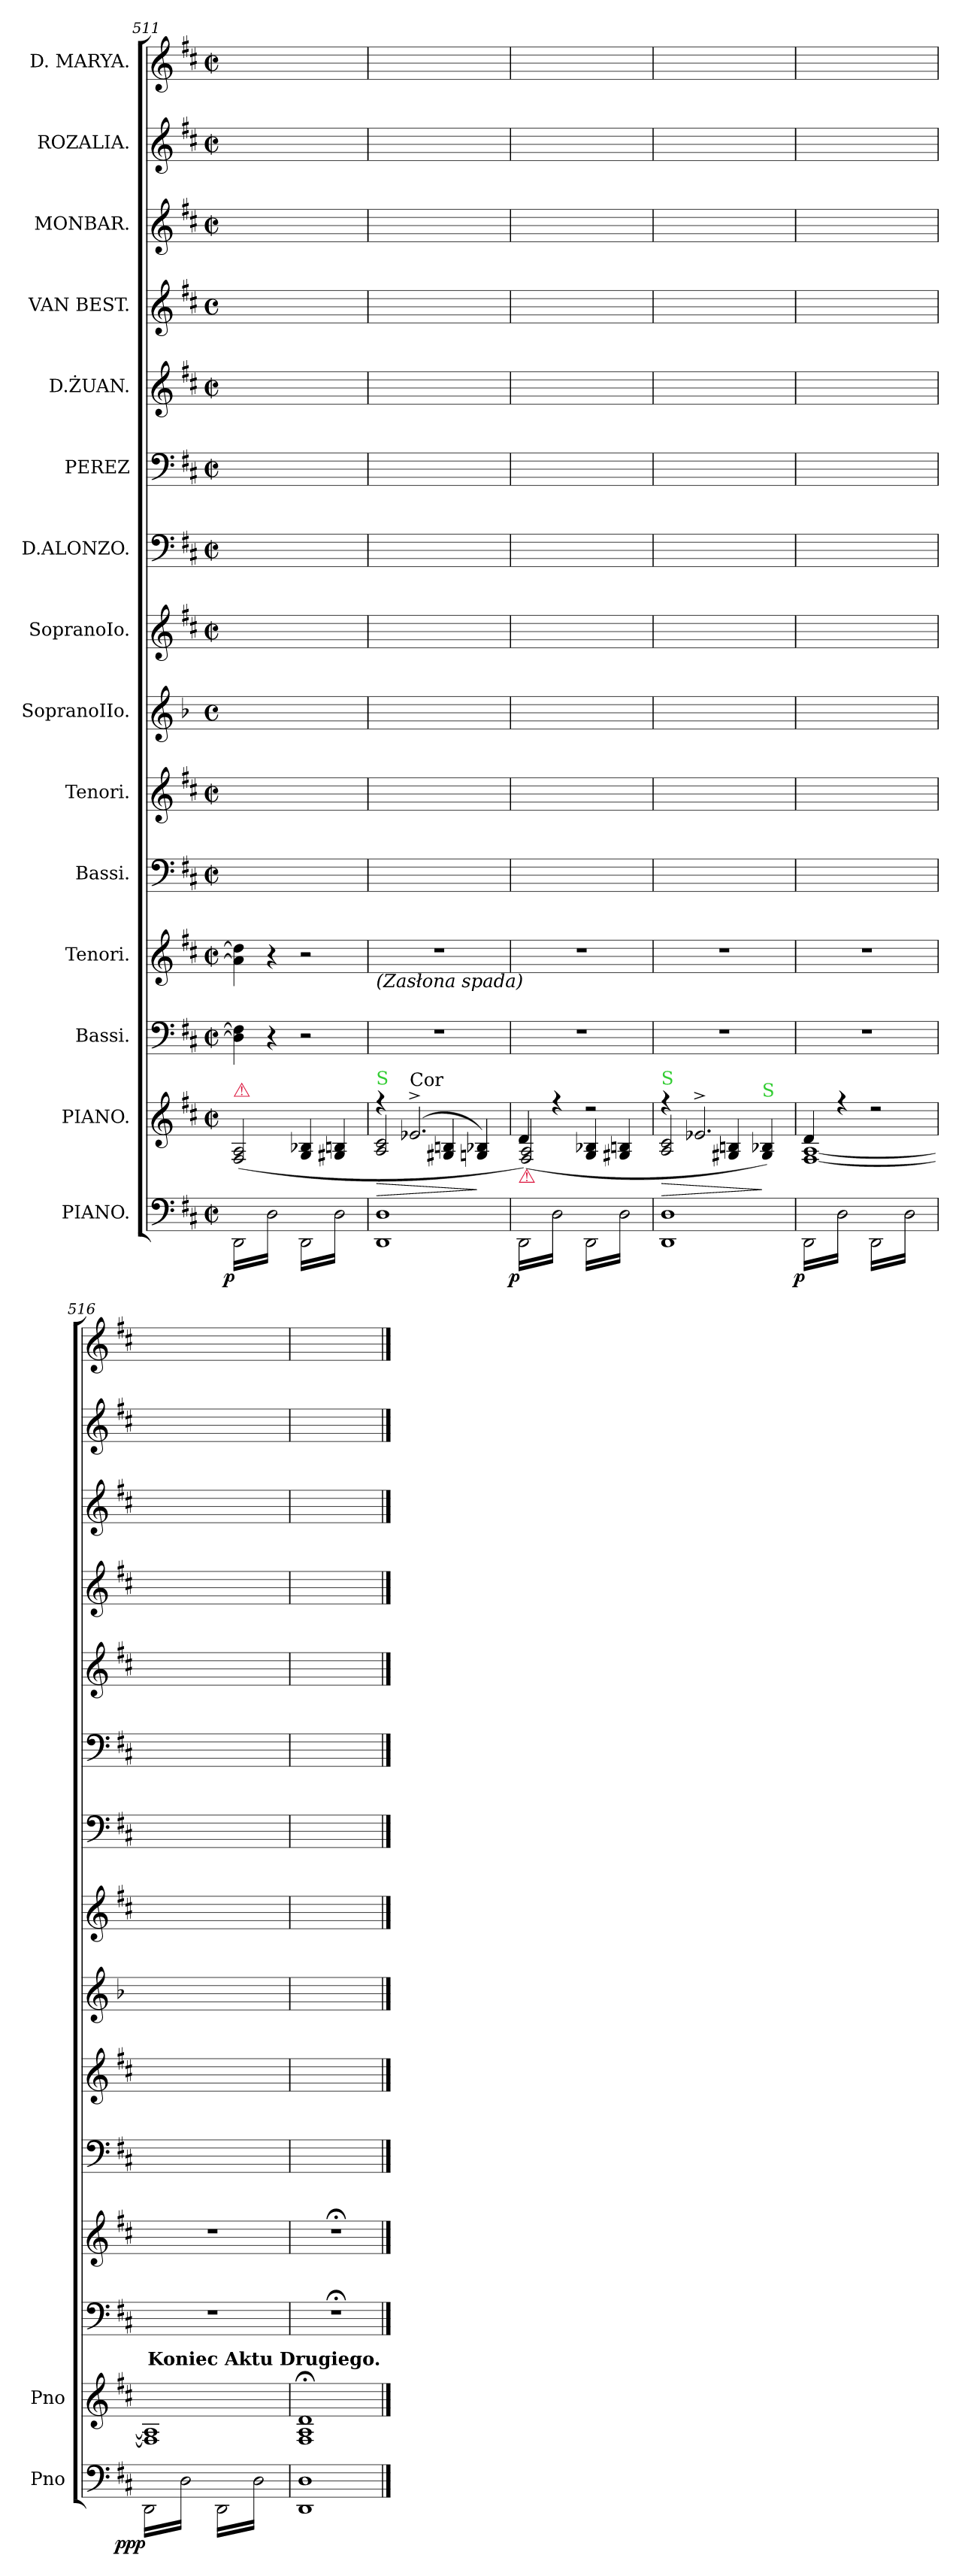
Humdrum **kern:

**kern	**dynam	**kern	**dynam	**kern	**kern	**kern	**kern	**kern	**kern	**kern	**kern	**kern	**kern	**kern	**kern	**kern
*part15	*part15	*part14	*part14	*part13	*part12	*part11	*part10	*part9	*part8	*part7	*part6	*part5	*part4	*part3	*part2	*part1
*staff15	*staff15	*staff14	*staff14	*staff13	*staff12	*staff11	*staff10	*staff9	*staff8	*staff7	*staff6	*staff5	*staff4	*staff3	*staff2	*staff1
*I"PIANO.	*	*I"PIANO.	*	*I"Bassi.	*I"Tenori.	*I"Bassi.	*I"Tenori.	*I"SopranoIIo.	*I"SopranoIo.	*I"D.ALONZO.	*I"PEREZ	*I"D.ŻUAN.	*I"VAN BEST.	*I"MONBAR.	*I"ROZALIA.	*I"D. MARYA.
*I'Pno	*	*I'Pno	*	*	*	*	*	*	*	*	*	*	*	*	*	*
*clefF4	*	*clefG2	*	*clefF4	*clefG2	*clefF4	*clefG2	*clefG2	*clefG2	*clefF4	*clefF4	*clefG2	*clefG2	*clefG2	*clefG2	*clefG2
*	*	*	*	*	*ITrd8c12	*	*ITrd8c12	*	*	*	*	*ITrd8c12	*ITrd8c12	*ITrd8c12	*	*
*k[f#c#]	*	*k[f#c#]	*	*k[f#c#]	*k[f#c#]	*k[f#c#]	*k[f#c#]	*k[b-]	*k[f#c#]	*k[f#c#]	*k[f#c#]	*k[f#c#]	*k[f#c#]	*k[f#c#]	*k[f#c#]	*k[f#c#]
*M2/2	*	*M2/2	*	*M2/2	*M2/2	*M2/2	*M2/2	*M4/4	*M2/2	*M2/2	*M2/2	*M2/2	*M4/4	*M2/2	*M2/2	*M2/2
*met(c|)	*	*met(c|)	*	*met(c|)	*met(c|)	*met(c|)	*met(c|)	*met(c)	*met(c|)	*met(c|)	*met(c|)	*met(c|)	*met(c)	*met(c|)	*met(c|)	*met(c|)
=511	=511	=511	=511	=511	=511	=511	=511	=511	=511	=511	=511	=511	=511	=511	=511	=511
!	!	!LO:TX:a:color=crimson:t=⚠	!	!	!	!	!	!	!	!	!	!	!	!	!	!
!	!LO:DY:b:rj	!	!	!	!	!	!	!	!	!	!	!	!	!	!	!
*tremolo	*	*	*	*	*	*	*	*	*	*	*	*	*	*	*	*
16DD\LL	p	(>2F#/ 2A/	.	4D]\ 4F#]\	4A]\ 4d]\	1ryy	1ryy	1ryy	1ryy	1ryy	1ryy	1ryy	1ryy	1ryy	1ryy	1ryy
16D\	.	.	.	.	.	.	.	.	.	.	.	.	.	.	.	.
16DD\	.	.	.	.	.	.	.	.	.	.	.	.	.	.	.	.
16D\	.	.	.	.	.	.	.	.	.	.	.	.	.	.	.	.
16DD\	.	.	.	4r	4r	.	.	.	.	.	.	.	.	.	.	.
16D\	.	.	.	.	.	.	.	.	.	.	.	.	.	.	.	.
16DD\	.	.	.	.	.	.	.	.	.	.	.	.	.	.	.	.
16D\JJ	.	.	.	.	.	.	.	.	.	.	.	.	.	.	.	.
16DD\LL	.	4G/ 4B-X/	.	2r	2r	.	.	.	.	.	.	.	.	.	.	.
16D\	.	.	.	.	.	.	.	.	.	.	.	.	.	.	.	.
16DD\	.	.	.	.	.	.	.	.	.	.	.	.	.	.	.	.
16D\	.	.	.	.	.	.	.	.	.	.	.	.	.	.	.	.
16DD\	.	4G#X/ 4Bn/	.	.	.	.	.	.	.	.	.	.	.	.	.	.
16D\	.	.	.	.	.	.	.	.	.	.	.	.	.	.	.	.
16DD\	.	.	.	.	.	.	.	.	.	.	.	.	.	.	.	.
16D\JJ	.	.	.	.	.	.	.	.	.	.	.	.	.	.	.	.
*Xtremolo	*	*	*	*	*	*	*	*	*	*	*	*	*	*	*	*
=512	=512	=512	=512	=512	=512	=512	=512	=512	=512	=512	=512	=512	=512	=512	=512	=512
*	*	*^	*	*	*	*	*	*	*	*	*	*	*	*	*	*
!	!	!	!	!	!	!LO:TX:b:i:t=(Zasłona spada)	!	!	!	!	!	!	!	!	!	!	!
!	!	!LO:TX:a:color=limegreen:t=S	!	!	!	!	!	!	!	!	!	!	!	!	!	!	!
!	!	!	!	!LO:HP:b	!	!	!	!	!	!	!	!	!	!	!	!	!
1DD 1D	.	4r	2A/ 2c#/	>	1r	1r	1ryy	1ryy	1ryy	1ryy	1ryy	1ryy	1ryy	1ryy	1ryy	1ryy	1ryy
.	.	.	.	.	.	.	.	.	.	.	.	.	.	.	.	.	.
.	.	.	.	.	.	.	.	.	.	.	.	.	.	.	.	.	.
.	.	.	.	.	.	.	.	.	.	.	.	.	.	.	.	.	.
!	!	!LO:TX:a:t=Cor	!	!	!	!	!	!	!	!	!	!	!	!	!	!	!
.	.	(<2.e-X^>/	.	.	.	.	.	.	.	.	.	.	.	.	.	.	.
.	.	.	4G#X/ 4Bn/	.	.	.	.	.	.	.	.	.	.	.	.	.	.
.	.	.	4Gn/ 4B-X/)	]	.	.	.	.	.	.	.	.	.	.	.	.	.
=513	=513	=513	=513	=513	=513	=513	=513	=513	=513	=513	=513	=513	=513	=513	=513	=513	=513
!	!	!LO:TX:b:i:color=crimson:t=⚠	!	!	!	!	!	!	!	!	!	!	!	!	!	!	!
!	!LO:DY:b:rj	!	!	!	!	!	!	!	!	!	!	!	!	!	!	!	!
*tremolo	*	*	*	*	*	*	*	*	*	*	*	*	*	*	*	*	*
16DD\LL	p	4d/)	(>2F#/ 2A/	.	1r	1r	1ryy	1ryy	1ryy	1ryy	1ryy	1ryy	1ryy	1ryy	1ryy	1ryy	1ryy
16D\	.	.	.	.	.	.	.	.	.	.	.	.	.	.	.	.	.
16DD\	.	.	.	.	.	.	.	.	.	.	.	.	.	.	.	.	.
16D\	.	.	.	.	.	.	.	.	.	.	.	.	.	.	.	.	.
16DD\	.	4r	.	.	.	.	.	.	.	.	.	.	.	.	.	.	.
16D\	.	.	.	.	.	.	.	.	.	.	.	.	.	.	.	.	.
16DD\	.	.	.	.	.	.	.	.	.	.	.	.	.	.	.	.	.
16D\JJ	.	.	.	.	.	.	.	.	.	.	.	.	.	.	.	.	.
16DD\LL	.	2r	4G/ 4B-X/	.	.	.	.	.	.	.	.	.	.	.	.	.	.
16D\	.	.	.	.	.	.	.	.	.	.	.	.	.	.	.	.	.
16DD\	.	.	.	.	.	.	.	.	.	.	.	.	.	.	.	.	.
16D\	.	.	.	.	.	.	.	.	.	.	.	.	.	.	.	.	.
16DD\	.	.	4G#X/ 4Bn/	.	.	.	.	.	.	.	.	.	.	.	.	.	.
16D\	.	.	.	.	.	.	.	.	.	.	.	.	.	.	.	.	.
16DD\	.	.	.	.	.	.	.	.	.	.	.	.	.	.	.	.	.
16D\JJ	.	.	.	.	.	.	.	.	.	.	.	.	.	.	.	.	.
*Xtremolo	*	*	*	*	*	*	*	*	*	*	*	*	*	*	*	*	*
=514	=514	=514	=514	=514	=514	=514	=514	=514	=514	=514	=514	=514	=514	=514	=514	=514	=514
!	!	!LO:TX:a:color=limegreen:t=S	!	!	!	!	!	!	!	!	!	!	!	!	!	!	!
!	!	!	!	!LO:HP:b	!	!	!	!	!	!	!	!	!	!	!	!	!
1DD 1D	.	4r	2A/ 2c#/	>	1r	1r	1ryy	1ryy	1ryy	1ryy	1ryy	1ryy	1ryy	1ryy	1ryy	1ryy	1ryy
.	.	.	.	.	.	.	.	.	.	.	.	.	.	.	.	.	.
.	.	.	.	.	.	.	.	.	.	.	.	.	.	.	.	.	.
.	.	.	.	.	.	.	.	.	.	.	.	.	.	.	.	.	.
.	.	2.e-X^>/	.	.	.	.	.	.	.	.	.	.	.	.	.	.	.
.	.	.	4G#X/ 4Bn/	.	.	.	.	.	.	.	.	.	.	.	.	.	.
!	!	!	!LO:TX:a:color=limegreen:t=S	!	!	!	!	!	!	!	!	!	!	!	!	!	!
.	.	.	4G#/ 4B-X/)	]	.	.	.	.	.	.	.	.	.	.	.	.	.
=515	=515	=515	=515	=515	=515	=515	=515	=515	=515	=515	=515	=515	=515	=515	=515	=515	=515
!	!LO:DY:b:rj	!	!	!	!	!	!	!	!	!	!	!	!	!	!	!	!
*tremolo	*	*	*	*	*	*	*	*	*	*	*	*	*	*	*	*	*
16DD\LL	p	4d/	[1F#/ [1A/	.	1r	1r	1ryy	1ryy	1ryy	1ryy	1ryy	1ryy	1ryy	1ryy	1ryy	1ryy	1ryy
16D\	.	.	.	.	.	.	.	.	.	.	.	.	.	.	.	.	.
16DD\	.	.	.	.	.	.	.	.	.	.	.	.	.	.	.	.	.
16D\	.	.	.	.	.	.	.	.	.	.	.	.	.	.	.	.	.
16DD\	.	4r	.	.	.	.	.	.	.	.	.	.	.	.	.	.	.
16D\	.	.	.	.	.	.	.	.	.	.	.	.	.	.	.	.	.
16DD\	.	.	.	.	.	.	.	.	.	.	.	.	.	.	.	.	.
16D\JJ	.	.	.	.	.	.	.	.	.	.	.	.	.	.	.	.	.
16DD\LL	.	2r	.	.	.	.	.	.	.	.	.	.	.	.	.	.	.
16D\	.	.	.	.	.	.	.	.	.	.	.	.	.	.	.	.	.
16DD\	.	.	.	.	.	.	.	.	.	.	.	.	.	.	.	.	.
16D\	.	.	.	.	.	.	.	.	.	.	.	.	.	.	.	.	.
16DD\	.	.	.	.	.	.	.	.	.	.	.	.	.	.	.	.	.
16D\	.	.	.	.	.	.	.	.	.	.	.	.	.	.	.	.	.
16DD\	.	.	.	.	.	.	.	.	.	.	.	.	.	.	.	.	.
16D\JJ	.	.	.	.	.	.	.	.	.	.	.	.	.	.	.	.	.
*	*	*v	*v	*	*	*	*	*	*	*	*	*	*	*	*	*	*
=516	=516	=516	=516	=516	=516	=516	=516	=516	=516	=516	=516	=516	=516	=516	=516	=516
!	!LO:DY:b:rj	!	!	!	!	!	!	!	!	!	!	!	!	!	!	!
16DD\LL	ppp	1F#]/ 1A]/	.	1r	1r	1ryy	1ryy	1ryy	1ryy	1ryy	1ryy	1ryy	1ryy	1ryy	1ryy	1ryy
16D\	.	.	.	.	.	.	.	.	.	.	.	.	.	.	.	.
16DD\	.	.	.	.	.	.	.	.	.	.	.	.	.	.	.	.
16D\	.	.	.	.	.	.	.	.	.	.	.	.	.	.	.	.
16DD\	.	.	.	.	.	.	.	.	.	.	.	.	.	.	.	.
16D\	.	.	.	.	.	.	.	.	.	.	.	.	.	.	.	.
16DD\	.	.	.	.	.	.	.	.	.	.	.	.	.	.	.	.
16D\JJ	.	.	.	.	.	.	.	.	.	.	.	.	.	.	.	.
16DD\LL	.	.	.	.	.	.	.	.	.	.	.	.	.	.	.	.
16D\	.	.	.	.	.	.	.	.	.	.	.	.	.	.	.	.
16DD\	.	.	.	.	.	.	.	.	.	.	.	.	.	.	.	.
16D\	.	.	.	.	.	.	.	.	.	.	.	.	.	.	.	.
16DD\	.	.	.	.	.	.	.	.	.	.	.	.	.	.	.	.
16D\	.	.	.	.	.	.	.	.	.	.	.	.	.	.	.	.
16DD\	.	.	.	.	.	.	.	.	.	.	.	.	.	.	.	.
16D\JJ	.	.	.	.	.	.	.	.	.	.	.	.	.	.	.	.
*Xtremolo	*	*	*	*	*	*	*	*	*	*	*	*	*	*	*	*
=517	=517	=517	=517	=517	=517	=517	=517	=517	=517	=517	=517	=517	=517	=517	=517	=517
1DD\ 1D\	.	1F#;</ 1A;</ 1d;</	.	1r;<	1r;<	1ryy	1ryy	1ryy	1ryy	1ryy	1ryy	1ryy	1ryy	1ryy	1ryy	1ryy
.	.	.	.	.	.	.	.	.	.	.	.	.	.	.	.	.
.	.	.	.	.	.	.	.	.	.	.	.	.	.	.	.	.
.	.	.	.	.	.	.	.	.	.	.	.	.	.	.	.	.
!	!	!LO:TX:a:B:t=Koniec Aktu Drugiego.	!	!	!	!	!	!	!	!	!	!	!	!	!	!
==	==	==	==	==	==	==	==	==	==	==	==	==	==	==	==	==
*-	*-	*-	*-	*-	*-	*-	*-	*-	*-	*-	*-	*-	*-	*-	*-	*-
